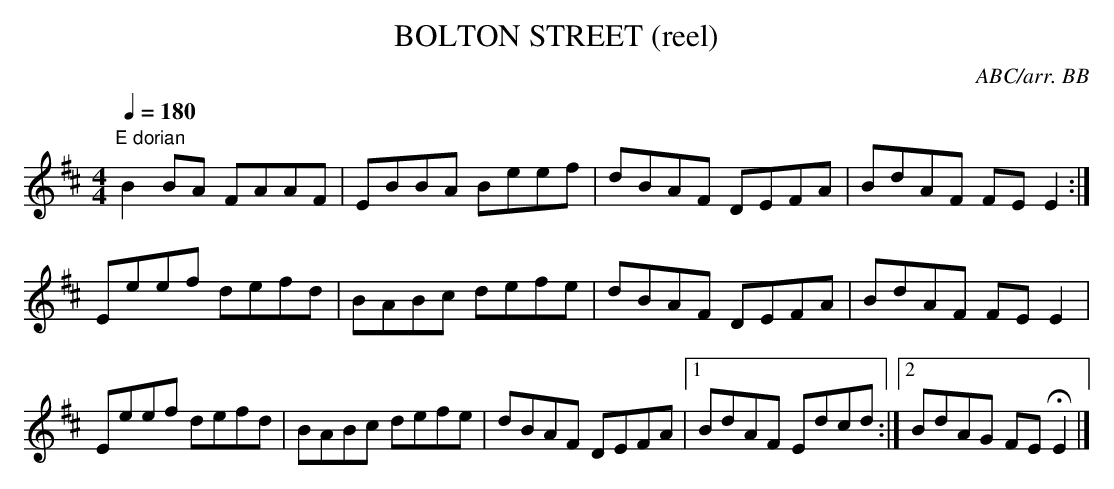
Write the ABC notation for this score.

X:1
T:BOLTON STREET (reel)
C:ABC/arr. BB
L:1/8
Q:1/4=180
M:4/4
K:D
"E dorian"
B2BA FAAF|EBBA Beef|dBAF DEFA|BdAF FEE2:|
Eeef defd|BABc defe|dBAF DEFA|BdAF FE E2|
Eeef defd|BABc defe|dBAF DEFA|1 BdAF Edcd:|\
[2 BdAG FEHE2 |]
